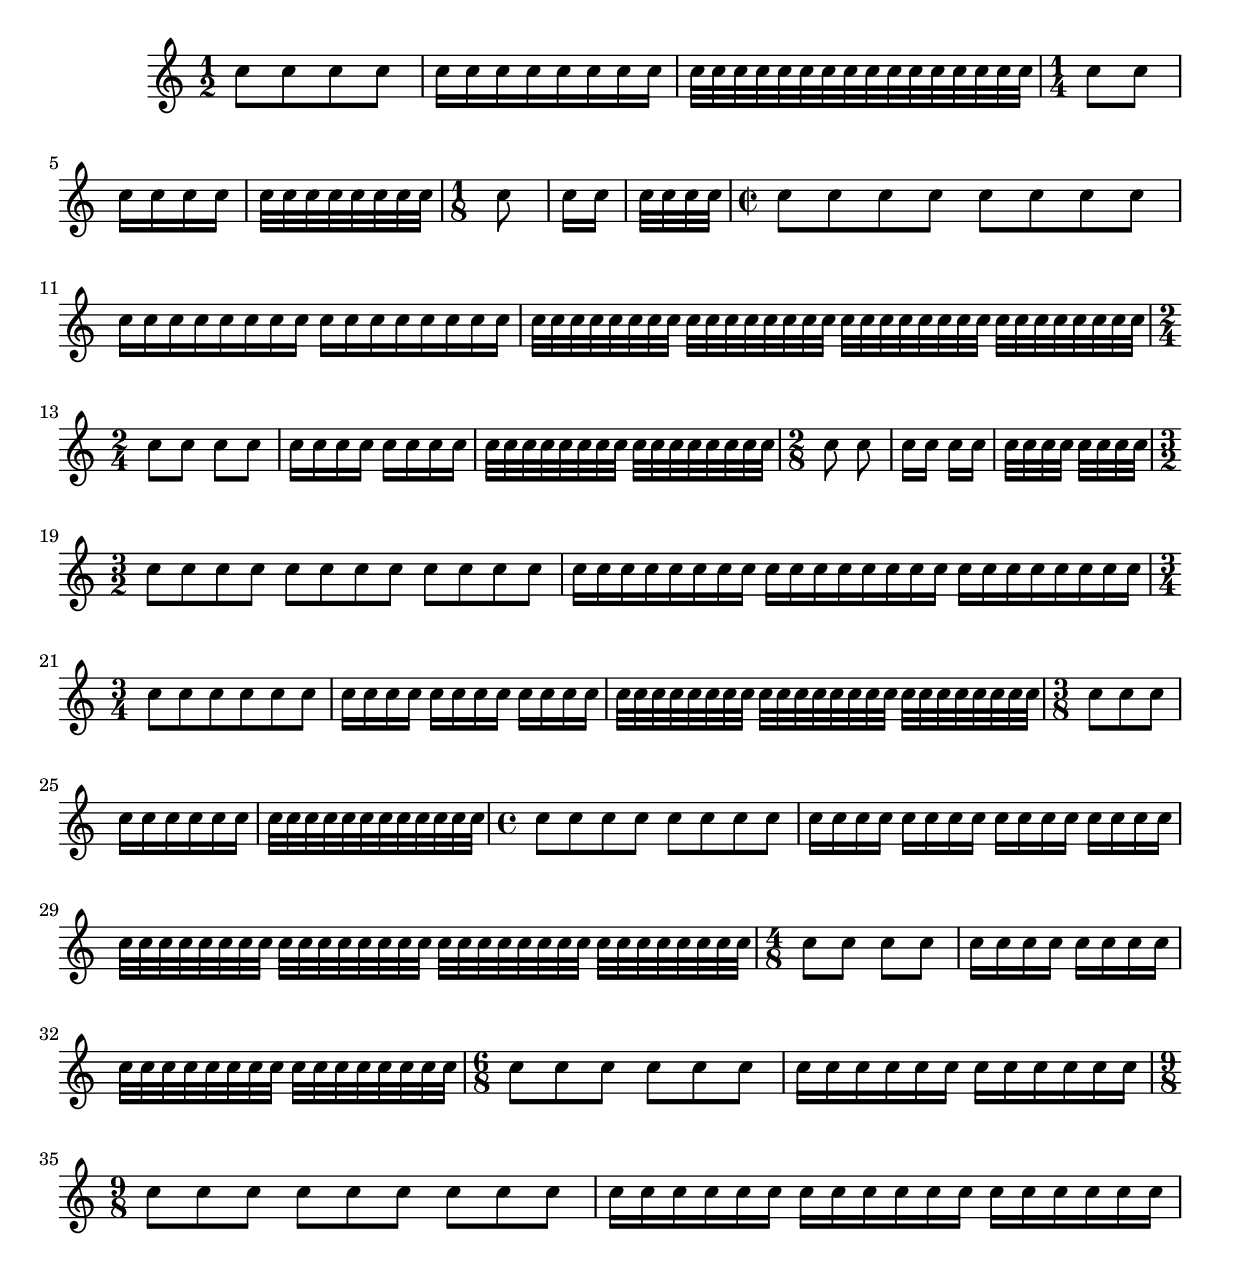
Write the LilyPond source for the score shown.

\version "1.7.18"
\header{
	texidoc = "@cindex Beaming Presets
The auto-beam engraver has presets for common time signatures. " }
\score{
    \notes \relative c''{

    	\time 1/2
    	c8 c c c
	c16 c c c c c c c
	c32 c c c c c c c c c c c c c c c
    	\time 1/4
    	c8 c 
	c16 c c c
	c32 c c c c c c c
    	\time 1/8
    	c8
	c16 c
	c32 c c c

	\time 2/2
    	c8 c c c c c c c
	c16 c c c c c c c c c c c c c c c
	c32 c c c c c c c c c c c c c c c c c c c c c c c c c c c c c c c
	\time 2/4
	c8 c c c
	c16 c c c c c c c
	c32 c c c c c c c c c c c c c c c
	\time 2/8
	c8 c
	c16 c c c
	c32 c c c c c c c
	\time 3/2
	c8 c c c c c c c c c c c
	c16 c c c c c c c c c c c c c c c c c c c c c c c
	\time 3/4
	c8 c c c c c
	c16 c c c c c c c c c c c
	c32 c c c c c c c c c c c c c c c c c c c c c c c
	\time 3/8
	c8 c c
	c16 c c c c c
	c32 c c c c c c c c c c c
	\time 4/4
	c8 c c c c c c c
	c16 c c c c c c c c c c c c c c c
	c32 c c c c c c c c c c c c c c c c c c c c c c c c c c c c c c c
	\time 4/8
	c8 c c c
	c16 c c c c c c c
	c32 c c c c c c c c c c c c c c c
	\time 6/8
	c8 c c c c c
	c16 c c c c c c c c c c c
	\time 9/8
	c8 c c c c c c c c
	c16 c c c c c c c c c c c c c c c c c
    }
    \paper{
    }
}

